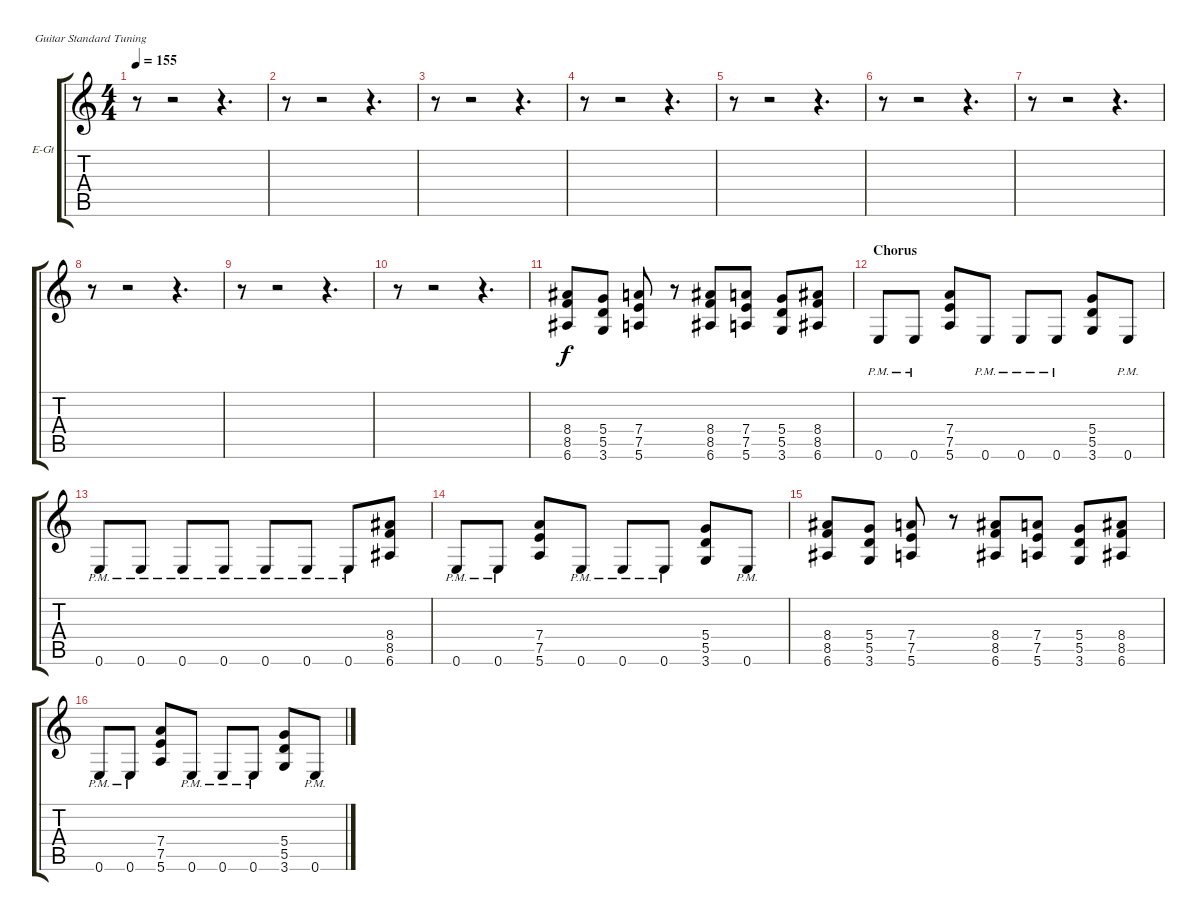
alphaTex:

\bracketExtendMode groupsimilarinstruments
\firstSystemTrackNameOrientation horizontal
\otherSystemsTrackNameOrientation horizontal
\track ("Dave Mustaine" "E-Gt") {instrument distortionguitar}
\staff {score tabs}
\tuning (E4 B3 G3 D3 A2 E2)
\ts (4 4)
\tempo 155
\clef g2
\ks c
r.8{dy f} r.2 r.4{d} |
r.8 r.2 r.4{d} |
r.8 r.2 r.4{d} |
r.8 r.2 r.4{d} |
r.8 r.2 r.4{d} |
r.8 r.2 r.4{d} |
r.8 r.2 r.4{d} |
r.8 r.2 r.4{d} |
r.8 r.2 r.4{d} |
r.8 r.2 r.4{d} |
(8.4 8.5 6.6).8 (5.4 5.5 3.6).8 (7.4 7.5 5.6).8 r.8 (8.4 8.5 6.6).8 (7.4 7.5 5.6).8 (5.4 5.5 3.6).8 (8.4 8.5 6.6).8 |
\section ("" "Chorus")
0.6{pm}.8 0.6{pm}.8 (7.4 7.5 5.6).8 0.6{pm}.8 0.6{pm}.8 0.6{pm}.8 (5.4 5.5 3.6).8 0.6{pm}.8 |
0.6{pm}.8 0.6{pm}.8 0.6{pm}.8 0.6{pm}.8 0.6{pm}.8 0.6{pm}.8 0.6{pm}.8 (8.4 8.5 6.6).8 |
0.6{pm}.8 0.6{pm}.8 (7.4 7.5 5.6).8 0.6{pm}.8 0.6{pm}.8 0.6{pm}.8 (5.4 5.5 3.6).8 0.6{pm}.8 |
(8.4 8.5 6.6).8 (5.4 5.5 3.6).8 (7.4 7.5 5.6).8 r.8 (8.4 8.5 6.6).8 (7.4 7.5 5.6).8 (5.4 5.5 3.6).8 (8.4 8.5 6.6).8 |
0.6{pm}.8 0.6{pm}.8 (7.4 7.5 5.6).8 0.6{pm}.8 0.6{pm}.8 0.6{pm}.8 (5.4 5.5 3.6).8 0.6{pm}.8
